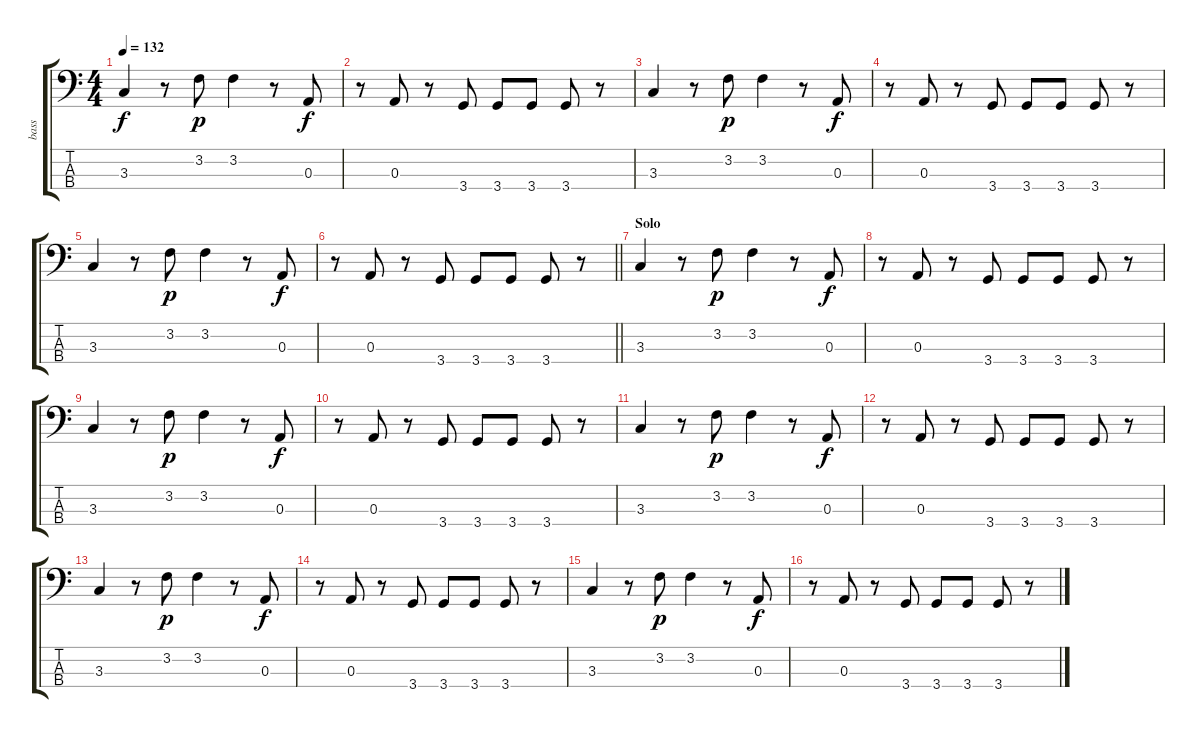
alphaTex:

\track ("bass" "bass") {instrument electricbassfinger}
\staff {score tabs}
\tuning (G2 D2 A1 E1) {hide}
\ts (4 4)
\tempo 132
\clef f4
\ks c
3.3.4{dy f} r.8 3.2.8{dy p} 3.2.4 r.8 0.3.8{dy f} |
r.8 0.3.8 r.8 3.4.8 3.4.8 3.4.8 3.4.8 r.8 |
3.3.4 r.8 3.2.8{dy p} 3.2.4 r.8 0.3.8{dy f} |
r.8 0.3.8 r.8 3.4.8 3.4.8 3.4.8 3.4.8 r.8 |
3.3.4 r.8 3.2.8{dy p} 3.2.4 r.8 0.3.8{dy f} |
\barLineRight lightlight
r.8 0.3.8 r.8 3.4.8 3.4.8 3.4.8 3.4.8 r.8 |
\section ("" "Solo")
3.3.4 r.8 3.2.8{dy p} 3.2.4 r.8 0.3.8{dy f} |
r.8 0.3.8 r.8 3.4.8 3.4.8 3.4.8 3.4.8 r.8 |
3.3.4 r.8 3.2.8{dy p} 3.2.4 r.8 0.3.8{dy f} |
r.8 0.3.8 r.8 3.4.8 3.4.8 3.4.8 3.4.8 r.8 |
3.3.4 r.8 3.2.8{dy p} 3.2.4 r.8 0.3.8{dy f} |
r.8 0.3.8 r.8 3.4.8 3.4.8 3.4.8 3.4.8 r.8 |
3.3.4 r.8 3.2.8{dy p} 3.2.4 r.8 0.3.8{dy f} |
r.8 0.3.8 r.8 3.4.8 3.4.8 3.4.8 3.4.8 r.8 |
3.3.4 r.8 3.2.8{dy p} 3.2.4 r.8 0.3.8{dy f} |
r.8 0.3.8 r.8 3.4.8 3.4.8 3.4.8 3.4.8 r.8
